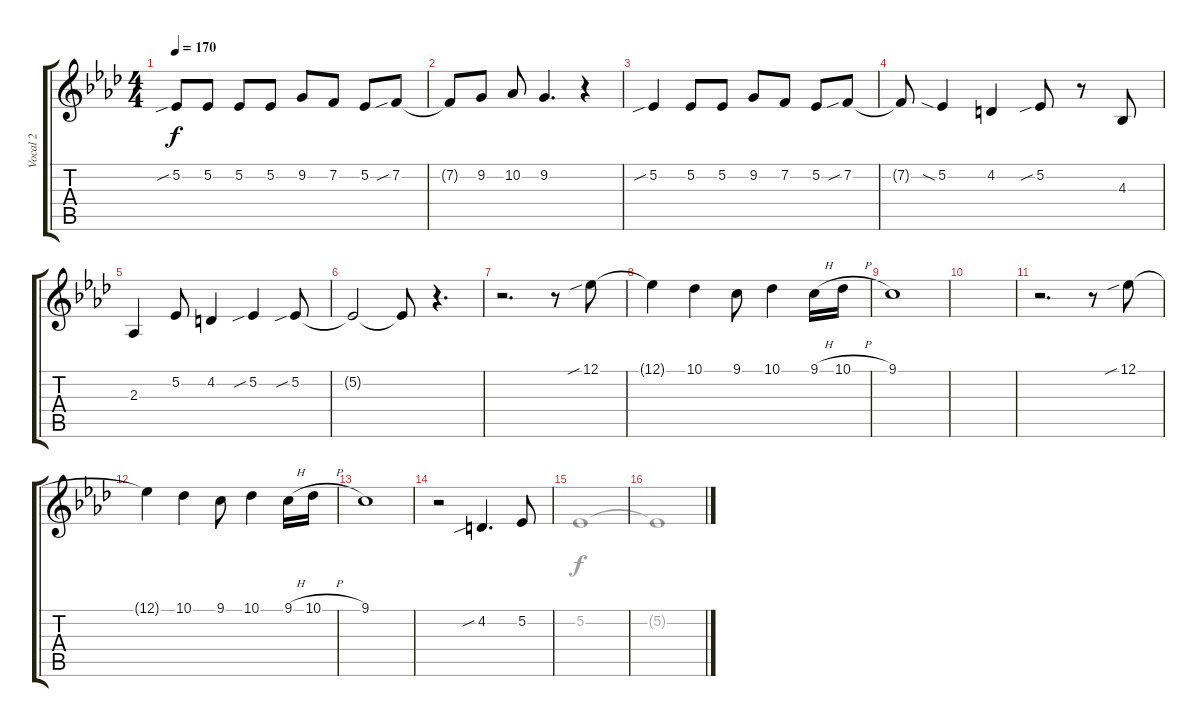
\track ("Vocal 2" "Vocal 2") {instrument clarinet}
\staff {score tabs}
\tuning (Eb4 Bb3 Gb3 Db3 Ab2 Eb2) {hide}
\voice
\ts (4 4)
\tempo 170
\clef g2
\ks ab
5.2{sib}.8{dy f} 5.2.8 5.2.8 5.2.8 9.2.8 7.2.8 5.2.8 7.2{sib}.8 |
7.2{t}.8 9.2.8 10.2.8 9.2.4{d} r.4 |
5.2{sib}.4 5.2.8 5.2.8 9.2.8 7.2.8 5.2.8 7.2{sib}.8 |
7.2{t}.8 5.2{sia}.4 4.2.4 5.2{sib}.8 r.8 4.3.8 |
2.3.4 5.2.8 4.2.4 5.2{sib}.4 5.2{sib}.8 |
5.2{t}.2 5.2{t}.8 r.4{d} |
r.2{d} r.8 12.1{sib}.8 |
12.1{t}.4 10.1.4 9.1.8 10.1.4 9.1{h}.16 10.1{h}.16 |
9.1.1 |
|
r.2{d} r.8 12.1{sib}.8 |
12.1{t}.4 10.1.4 9.1.8 10.1.4 9.1{h}.16 10.1{h}.16 |
9.1.1 |
r.2 4.2{sib}.4{d} 5.2.8 |
|
\voice
\clef g2
\ottava regular
\simile none
\ks ab
|
|
|
|
|
|
|
|
|
|
|
|
|
|
5.2.1 |
5.2{t}.1
